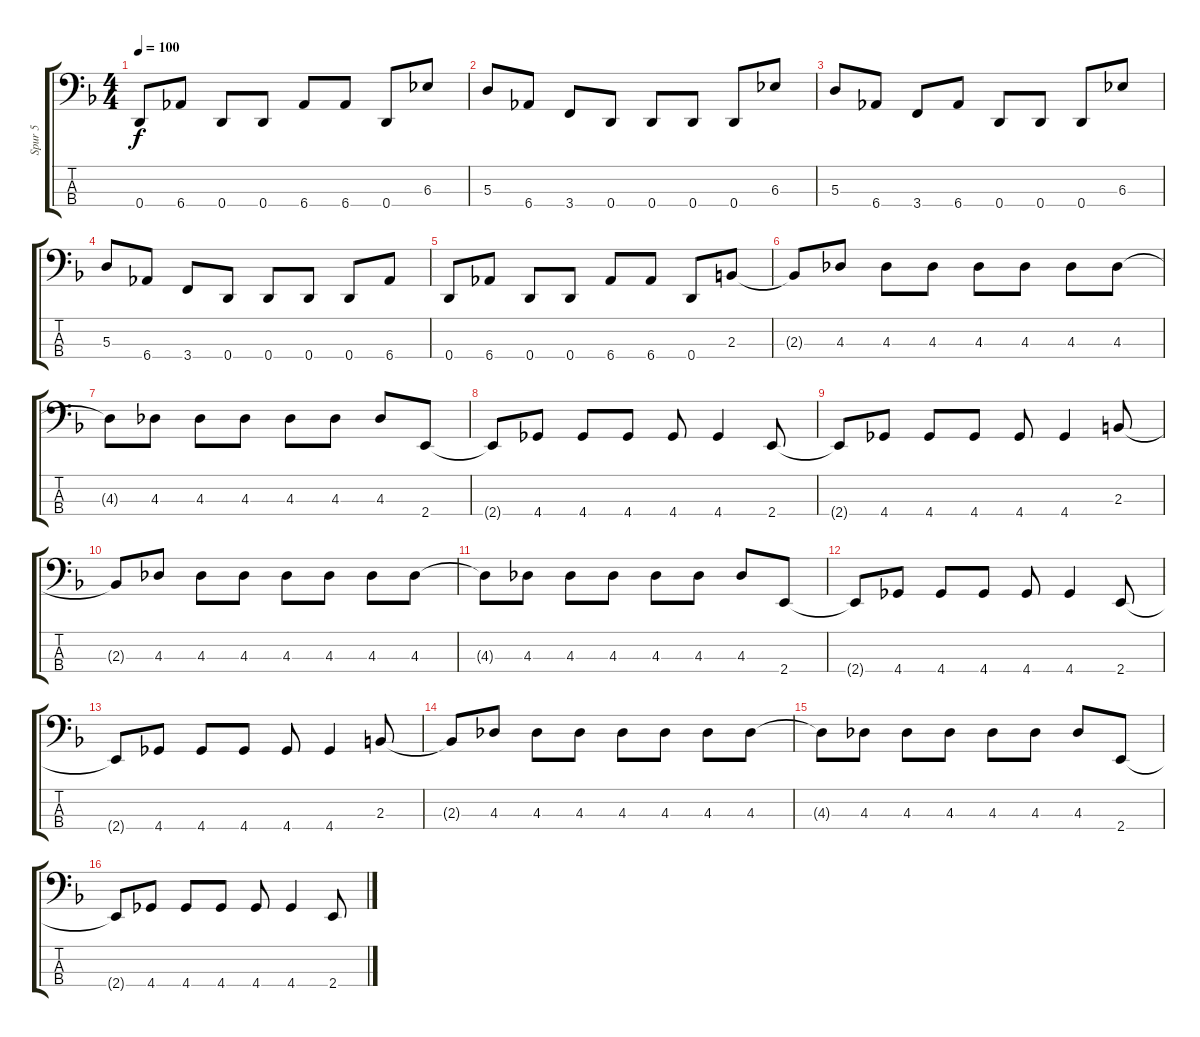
\track ("Spur 5" "Spur 5") {instrument electricbassfinger}
\staff {score tabs}
\tuning (G2 D2 A1 D1) {hide}
\ts (4 4)
\tempo 100
\clef f4
\ks dminor
0.4.8{dy f} 6.4.8 0.4.8 0.4.8 6.4.8 6.4.8 0.4.8 6.3.8 |
5.3.8 6.4.8 3.4.8 0.4.8 0.4.8 0.4.8 0.4.8 6.3.8 |
5.3.8 6.4.8 3.4.8 6.4.8 0.4.8 0.4.8 0.4.8 6.3.8 |
5.3.8 6.4.8 3.4.8 0.4.8 0.4.8 0.4.8 0.4.8 6.4.8 |
0.4.8 6.4.8 0.4.8 0.4.8 6.4.8 6.4.8 0.4.8 2.3.8 |
2.3{t}.8 4.3.8 4.3.8 4.3.8 4.3.8 4.3.8 4.3.8 4.3.8 |
4.3{t}.8 4.3.8 4.3.8 4.3.8 4.3.8 4.3.8 4.3.8 2.4.8 |
2.4{t}.8 4.4.8 4.4.8 4.4.8 4.4.8 4.4.4 2.4.8 |
2.4{t}.8 4.4.8 4.4.8 4.4.8 4.4.8 4.4.4 2.3.8 |
2.3{t}.8 4.3.8 4.3.8 4.3.8 4.3.8 4.3.8 4.3.8 4.3.8 |
4.3{t}.8 4.3.8 4.3.8 4.3.8 4.3.8 4.3.8 4.3.8 2.4.8 |
2.4{t}.8 4.4.8 4.4.8 4.4.8 4.4.8 4.4.4 2.4.8 |
2.4{t}.8 4.4.8 4.4.8 4.4.8 4.4.8 4.4.4 2.3.8 |
2.3{t}.8 4.3.8 4.3.8 4.3.8 4.3.8 4.3.8 4.3.8 4.3.8 |
4.3{t}.8 4.3.8 4.3.8 4.3.8 4.3.8 4.3.8 4.3.8 2.4.8 |
2.4{t}.8 4.4.8 4.4.8 4.4.8 4.4.8 4.4.4 2.4.8
